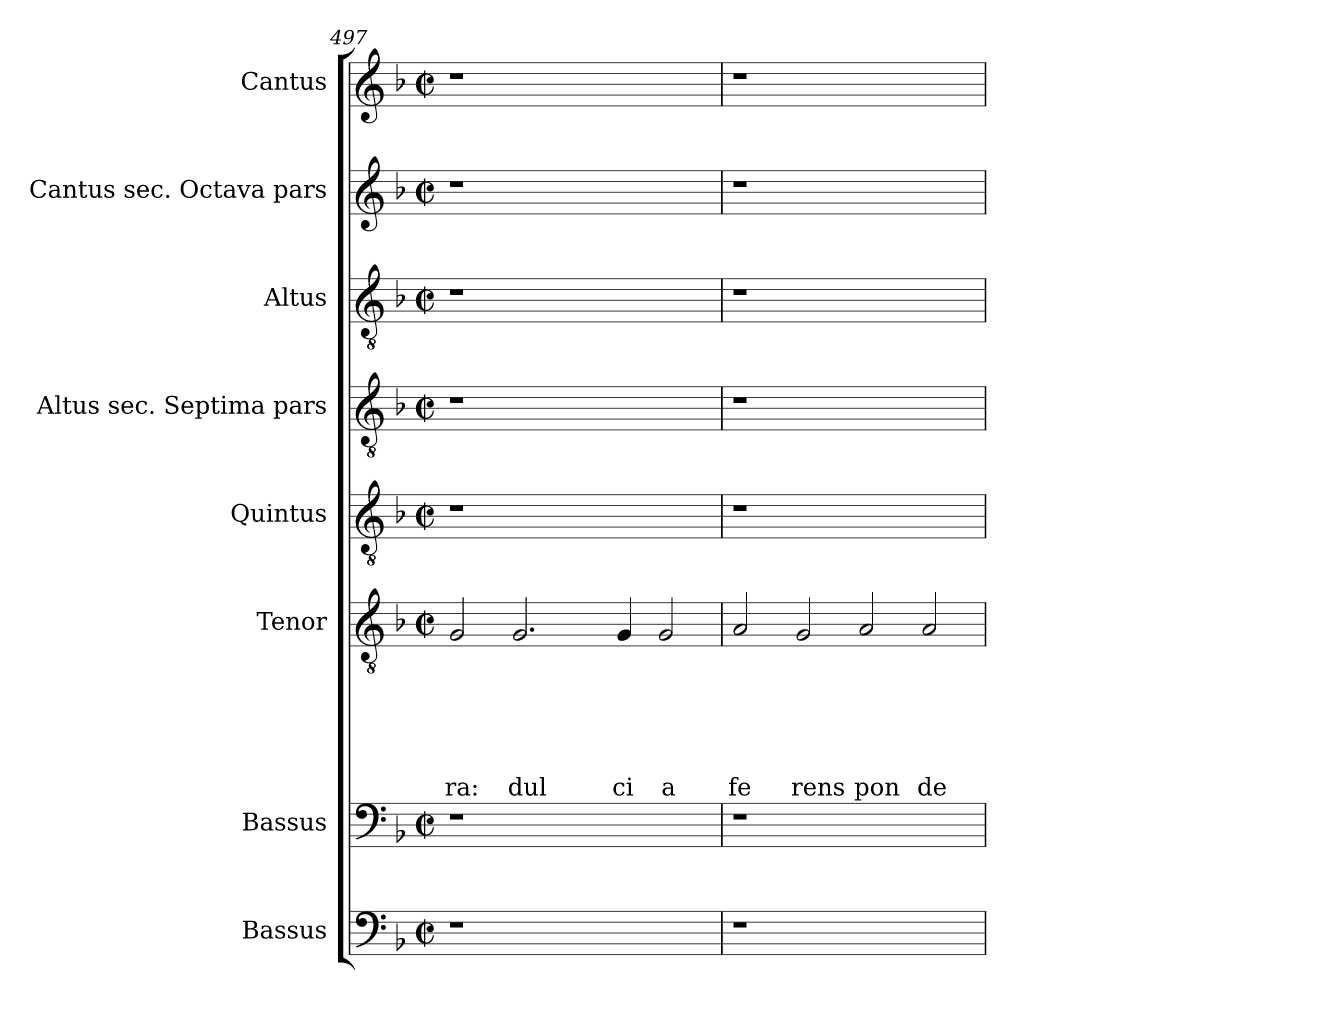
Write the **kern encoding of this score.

**kern	**kern	**kern	**text	**text	**text	**text	**text	**text	**kern	**kern	**kern	**kern	**kern
*part8	*part7	*part6	*part6	*part6	*part6	*part6	*part6	*part6	*part5	*part4	*part3	*part2	*part1
*staff8	*staff7	*staff6	*staff6	*staff6	*staff6	*staff6	*staff6	*staff6	*staff5	*staff4	*staff3	*staff2	*staff1
*I"Bassus	*I"Bassus	*I"Tenor	*	*	*	*	*	*	*I"Quintus	*I"Altus sec. Septima pars	*I"Altus	*I"Cantus sec. Octava pars	*I"Cantus
*	*I'Bassus	*I'Tenor	*	*	*	*	*	*	*I'Quintus	*	*I'Altus	*	*I'Cantus
*clefF4	*clefF4	*clefGv2	*	*	*	*	*	*	*clefGv2	*clefGv2	*clefGv2	*clefG2	*clefG2
*k[b-]	*k[b-]	*k[b-]	*	*	*	*	*	*	*k[b-]	*k[b-]	*k[b-]	*k[b-]	*k[b-]
*F:	*F:	*F:	*	*	*	*	*	*	*F:	*F:	*F:	*F:	*F:
*M2/2	*M2/2	*M2/2	*	*	*	*	*	*	*M2/2	*M2/2	*M2/2	*M2/2	*M2/2
*met(c|)	*met(c|)	*met(c|)	*	*	*	*	*	*	*met(c|)	*met(c|)	*met(c|)	*met(c|)	*met(c|)
=497	=497	=497	=497	=497	=497	=497	=497	=497	=497	=497	=497	=497	=497
!	!	!	!	!	!	!	!	!LO:LY:b	!	!	!	!	!
1r	1r	2G/	.	.	.	.	.	ra:	1r	1r	1r	1r	1r
!	!	!	!	!	!	!	!	!LO:LY:b	!	!	!	!	!
.	.	2.G/	.	.	.	.	.	dul	.	.	.	.	.
1ryy	1ryy	.	.	.	.	.	.	.	1ryy	1ryy	1ryy	1ryy	1ryy
!	!	!	!	!	!	!	!	!LO:LY:b	!	!	!	!	!
.	.	4G/	.	.	.	.	.	ci	.	.	.	.	.
!	!	!	!	!	!	!	!	!LO:LY:b	!	!	!	!	!
.	.	2G/	.	.	.	.	.	a	.	.	.	.	.
=498	=498	=498	=498	=498	=498	=498	=498	=498	=498	=498	=498	=498	=498
!	!	!	!	!	!	!	!	!LO:LY:b	!	!	!	!	!
1r	1r	2A/	.	.	.	.	.	fe	1r	1r	1r	1r	1r
!	!	!	!	!	!	!	!	!LO:LY:b	!	!	!	!	!
.	.	2G/	.	.	.	.	.	rens	.	.	.	.	.
!	!	!	!	!	!	!	!	!LO:LY:b	!	!	!	!	!
1ryy	1ryy	2A/	.	.	.	.	.	pon	1ryy	1ryy	1ryy	1ryy	1ryy
!	!	!	!	!	!	!	!	!LO:LY:b	!	!	!	!	!
.	.	2A/	.	.	.	.	.	de	.	.	.	.	.
=	=	=	=	=	=	=	=	=	=	=	=	=	=
*-	*-	*-	*-	*-	*-	*-	*-	*-	*-	*-	*-	*-	*-
